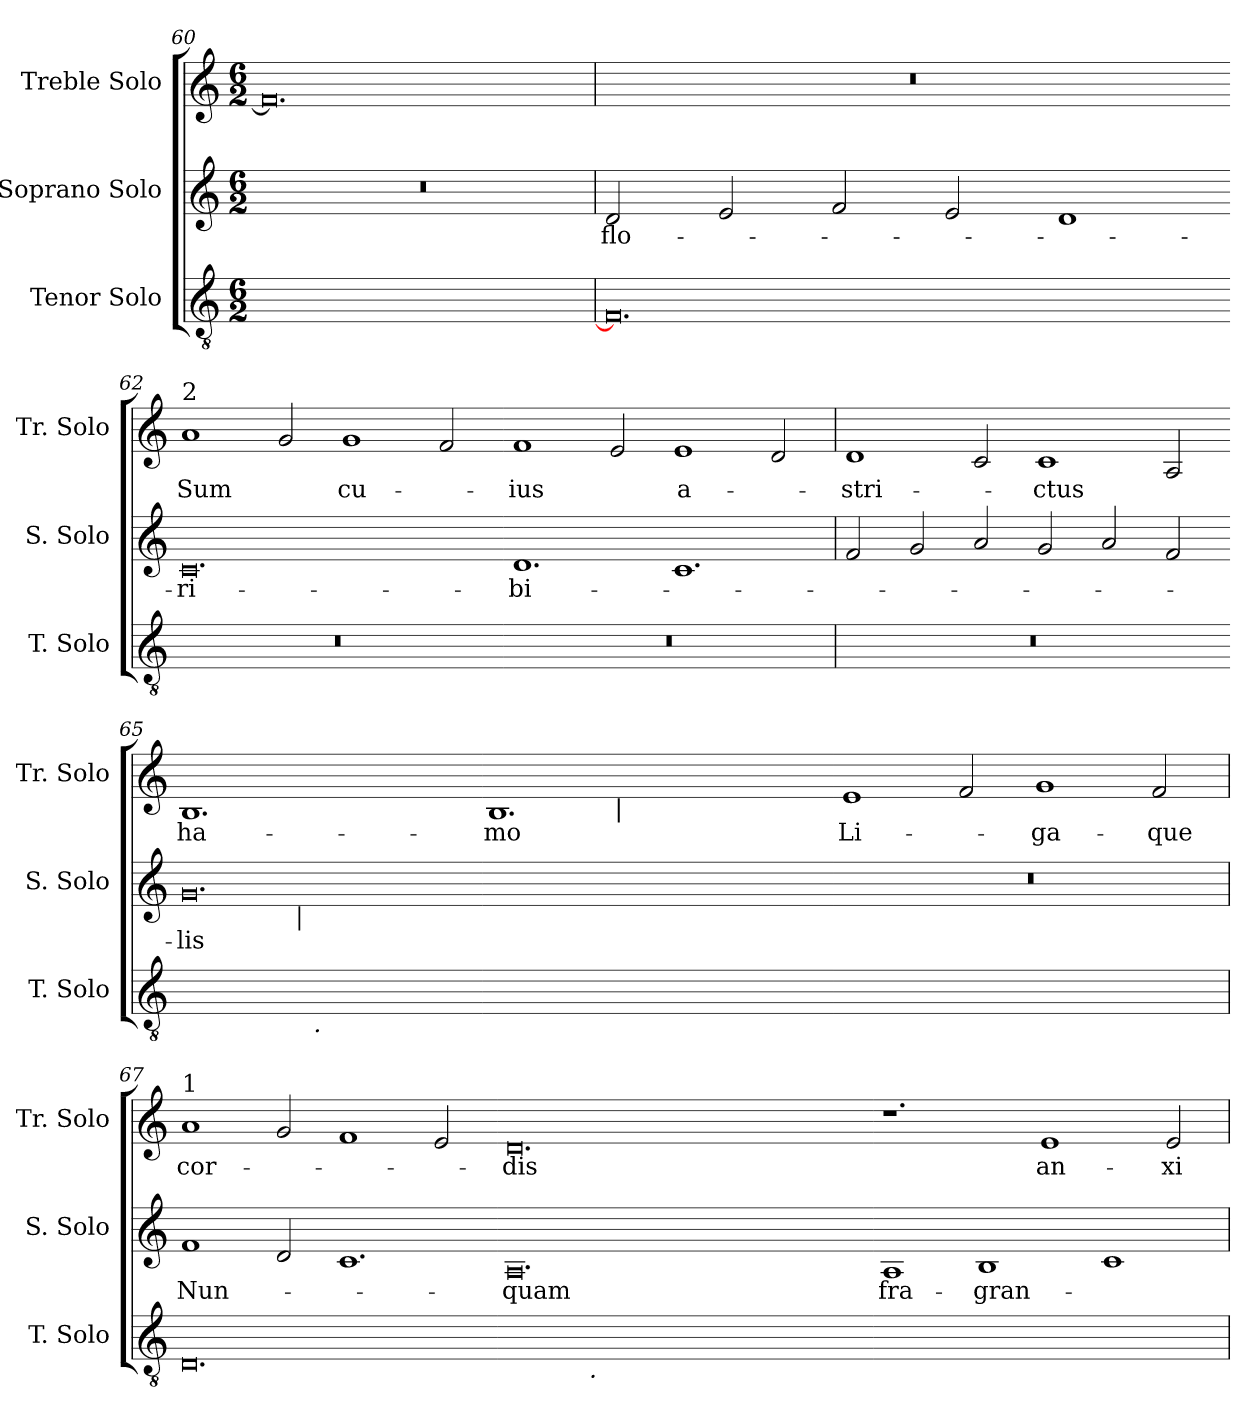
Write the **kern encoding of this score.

**kern	**kern	**text	**kern	**text
*part3	*part2	*part2	*part1	*part1
*staff3	*staff2	*staff2	*staff1	*staff1
*I"Tenor Solo	*I"Soprano Solo	*	*I"Treble Solo	*
*I'T. Solo	*I'S. Solo	*	*I'Tr. Solo	*
*clefGv2	*clefG2	*	*clefG2	*
*ITrd7c12	*	*	*	*
*k[]	*k[]	*	*k[]	*
*C:	*C:	*	*C:	*
*M6/2	*M6/2	*	*M6/2	*
=60	=60	=60	=60	=60
!	!LO:N:vis=1	!	!	!
0.FFiyy_<	0.r	.	0.fi]	.
!!LO:PB:g=z
=61	=61	=61	=61	=61
!	!	!LO:LY:b:color=#000000	!LO:N:vis=1	!
0.FFi]	2di/	flo-	0.r	.
.	2ei/	.	.	.
.	2fi/	.	.	.
.	2ei/	.	.	.
.	1di	.	.	.
=62-	=62-	=62-	=62-	=62-
!LO:N:vis=1	!	!	!	!
!	!	!LO:LY:b:color=#000000	!	!
!	!	!	!LO:TX:a:t=2	!
!	!	!	!	!LO:LY:b:color=#000000
0.r	0.ci	-ri-	1ai	Sum
.	.	.	2gi/	.
!	!	!	!	!LO:LY:b:color=#000000
.	.	.	1gi	cu-
.	.	.	2fi/	.
=63-	=63-	=63-	=63-	=63-
!LO:N:vis=1	!	!	!	!
!	!	!LO:LY:b:color=#000000	!	!
!	!	!	!	!LO:LY:b:color=#000000
0.r	1.di	-bi-	1fi	-ius
.	.	.	2ei/	.
!	!	!	!	!LO:LY:b:color=#000000
.	1.ci	.	1ei	a-
.	.	.	2di/	.
=64	=64	=64	=64	=64
!LO:N:vis=1	!	!	!	!
!	!	!	!	!LO:LY:b:color=#000000
0.r	2fi/	.	1di	-stri-
.	2gi/	.	.	.
.	2ai/	.	2ci/	.
!	!	!	!	!LO:LY:b:color=#000000
.	2gi/	.	1ci	-ctus
.	2ai/	.	.	.
.	2fi/	.	2Ai/	.
=65-	=65-	=65-	=65-	=65-
!	!	!LO:LY:b:color=#000000	!	!
!	!	!	!	!LO:LY:b:color=#000000
*^	*^	*	*^	*
[<0.EEiyy	4ryy	0.gi	4ryy	-lis	1.Bi	1ryy	ha-
.	8ryy	.	8ryy	.	.	.	.
.	16ryy	.	16ryy	.	.	.	.
.	32ryy	.	128.ryy	.	.	.	.
!	!	!	!LO:TX:b:i:t=|	!	!	!	!
.	.	.	1ryy	.	.	.	.
.	128ryy	.	.	.	.	.	.
.	1024ryy	.	.	.	.	.	.
!	!LO:TX:b:i:t=.	!	!	!	!	!	!
.	1ryy	.	.	.	.	.	.
.	.	.	.	.	.	1ryy	.
.	.	.	1ryy	.	.	.	.
.	1ryy	.	.	.	.	.	.
!	!	!	!	!	!	!	!LO:LY:b:color=#000000
.	.	.	.	.	1.Bi	.	-mo
.	.	.	.	.	.	16ryy	.
.	.	.	.	.	.	32ryy	.
.	.	.	.	.	.	64ryy	.
.	.	.	.	.	.	256ryy	.
!	!	!	!	!	!	!LO:TX:b:i:t=|	!
.	.	.	.	.	.	2ryy	.
.	.	.	2ryy	.	.	.	.
.	2ryy	.	.	.	.	.	.
.	.	.	.	.	.	4ryy	.
.	.	.	.	.	.	8ryy	.
.	.	.	32ryy	.	.	.	.
.	64ryy	.	.	.	.	.	.
.	.	.	64ryy	.	.	.	.
.	.	.	.	.	.	128.ryy	.
.	256..ryy	.	.	.	.	.	.
.	.	.	256ryy	.	.	.	.
=66-	=66-	=66-	=66-	=66-	=66-	=66-	=66-
!	!	!LO:N:vis=1	!	!	!	!	!
*v	*v	*	*	*	*v	*v	*
*	*v	*v	*	*	*
*^	*^	*	*^	*
!	!	!	!	!	!	!	!LO:LY:b:color=#000000
*v	*v	*	*	*	*v	*v	*
*	*v	*v	*	*	*
0.EEiyy]	0.r	.	1ei	Li-
.	.	.	2fi/	.
!	!	!	!	!LO:LY:b:color=#000000
.	.	.	1gi	-ga-
!	!	!	!	!LO:LY:b:color=#000000
.	.	.	2fi/	-que
!!LO:LB:g=z
=67	=67	=67	=67	=67
!	!	!LO:LY:b:color=#000000	!	!
!	!	!	!LO:TX:a:t=1	!
!	!	!	!	!LO:LY:b:color=#000000
0.DDi	1fi	Nun-	1ai	cor-
.	2di/	.	2gi/	.
.	1.ci	.	1fi	.
.	.	.	2ei/	.
=68-	=68-	=68-	=68-	=68-
!	!	!LO:LY:b:color=#000000	!	!
!	!	!	!	!LO:LY:b:color=#000000
*^	*	*	*	*
[<0.FFiyy	2ryy	0.Ai	-quam	0.di	-dis
.	16ryy	.	.	.	.
.	1024ryy	.	.	.	.
!	!LO:TX:b:i:t=.	!	!	!	!
.	1ryy	.	.	.	.
.	1ryy	.	.	.	.
.	4ryy	.	.	.	.
.	8ryy	.	.	.	.
.	32ryy	.	.	.	.
.	64ryy	.	.	.	.
.	128...ryy	.	.	.	.
*v	*v	*	*	*	*
=69-	=69-	=69-	=69-	=69-
*^	*	*	*	*
!	!	!	!LO:LY:b:color=#000000	!	!
*v	*v	*	*	*	*
0.FFiyy]	1Ai	fra-	1.r	.
!	!	!LO:LY:b:color=#000000	!	!
.	1Bi	-gran-	.	.
!	!	!	!	!LO:LY:b:color=#000000
.	.	.	1ei	an-
.	1ci	.	.	.
!	!	!	!	!LO:LY:b:color=#000000
.	.	.	2ei/	-xi-
=	=	=	=	=
*-	*-	*-	*-	*-
